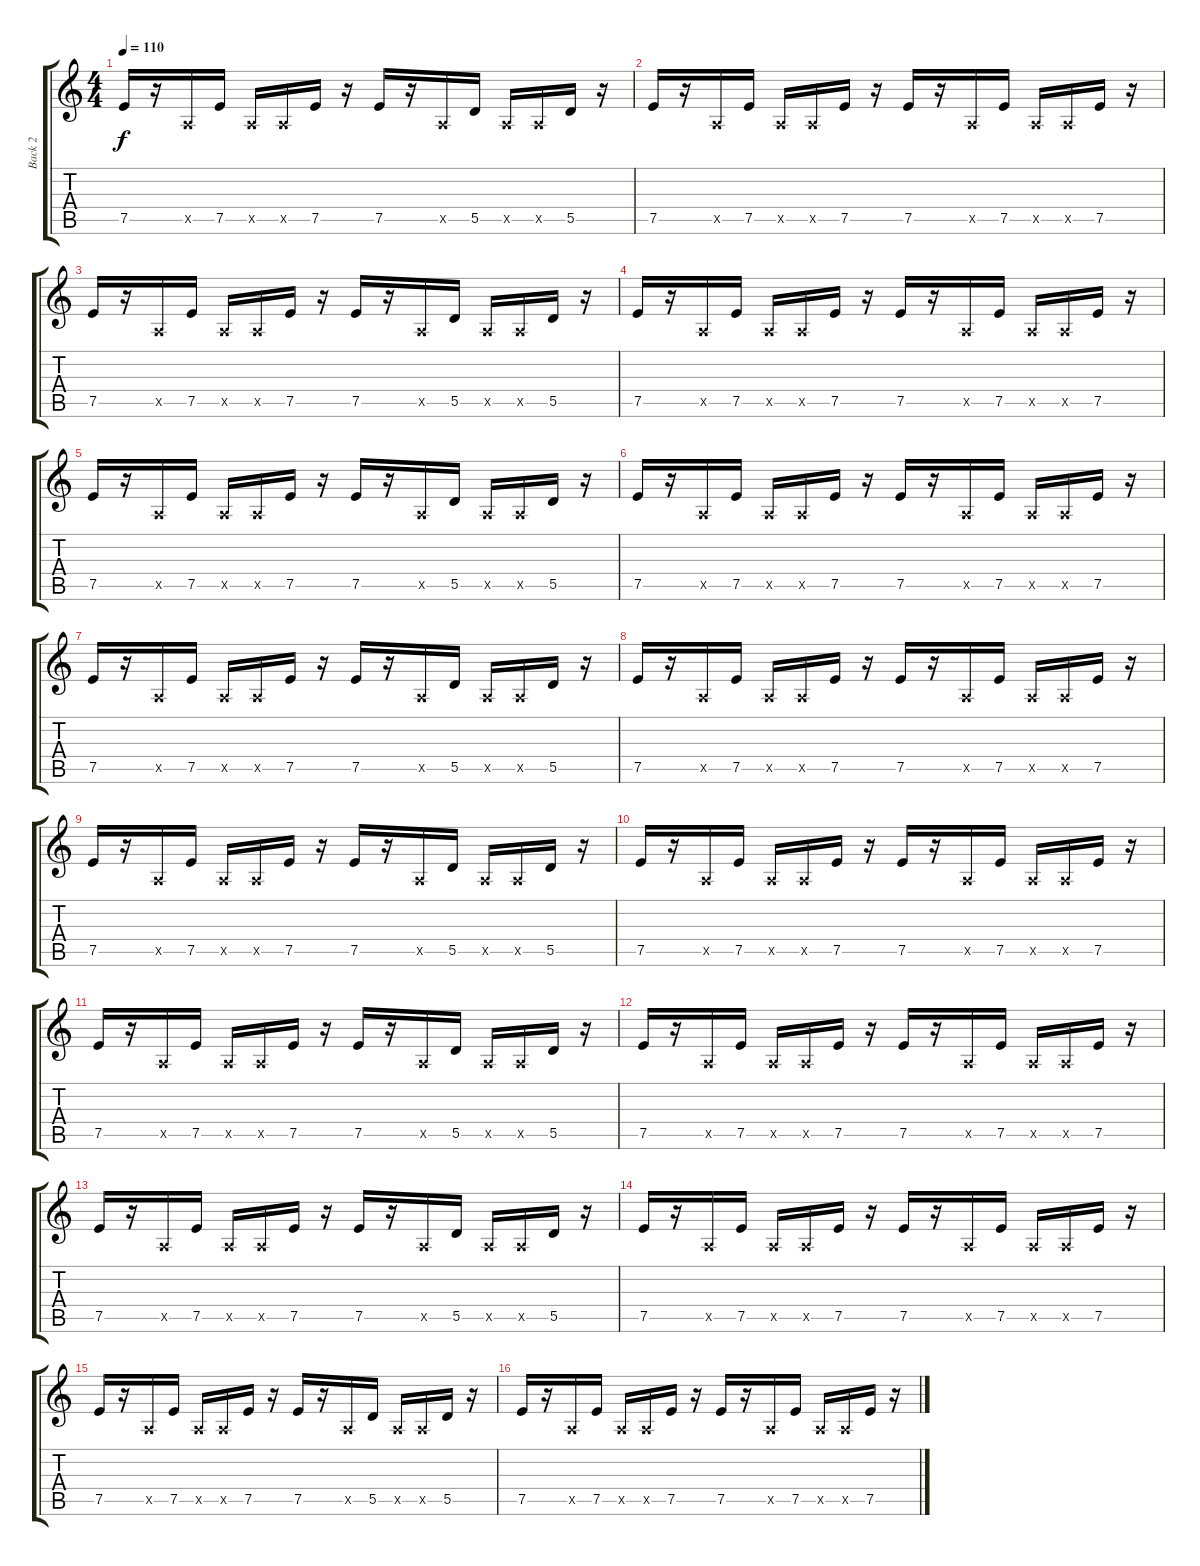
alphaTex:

\track ("Back 2" "Back 2") {instrument distortionguitar}
\staff {score tabs}
\tuning (E4 B3 G3 D3 A2 E2) {hide}
\ts (4 4)
\tempo 110
\clef g2
\ks c
7.5.16{dy f} r.16 0.5{x}.16 7.5.16 0.5{x}.16 0.5{x}.16 7.5.16 r.16 7.5.16 r.16 0.5{x}.16 5.5.16 0.5{x}.16 0.5{x}.16 5.5.16 r.16 |
7.5.16 r.16 0.5{x}.16 7.5.16 0.5{x}.16 0.5{x}.16 7.5.16 r.16 7.5.16 r.16 0.5{x}.16 7.5.16 0.5{x}.16 0.5{x}.16 7.5.16 r.16 |
7.5.16 r.16 0.5{x}.16 7.5.16 0.5{x}.16 0.5{x}.16 7.5.16 r.16 7.5.16 r.16 0.5{x}.16 5.5.16 0.5{x}.16 0.5{x}.16 5.5.16 r.16 |
7.5.16 r.16 0.5{x}.16 7.5.16 0.5{x}.16 0.5{x}.16 7.5.16 r.16 7.5.16 r.16 0.5{x}.16 7.5.16 0.5{x}.16 0.5{x}.16 7.5.16 r.16 |
7.5.16 r.16 0.5{x}.16 7.5.16 0.5{x}.16 0.5{x}.16 7.5.16 r.16 7.5.16 r.16 0.5{x}.16 5.5.16 0.5{x}.16 0.5{x}.16 5.5.16 r.16 |
7.5.16 r.16 0.5{x}.16 7.5.16 0.5{x}.16 0.5{x}.16 7.5.16 r.16 7.5.16 r.16 0.5{x}.16 7.5.16 0.5{x}.16 0.5{x}.16 7.5.16 r.16 |
7.5.16 r.16 0.5{x}.16 7.5.16 0.5{x}.16 0.5{x}.16 7.5.16 r.16 7.5.16 r.16 0.5{x}.16 5.5.16 0.5{x}.16 0.5{x}.16 5.5.16 r.16 |
7.5.16 r.16 0.5{x}.16 7.5.16 0.5{x}.16 0.5{x}.16 7.5.16 r.16 7.5.16 r.16 0.5{x}.16 7.5.16 0.5{x}.16 0.5{x}.16 7.5.16 r.16 |
7.5.16 r.16 0.5{x}.16 7.5.16 0.5{x}.16 0.5{x}.16 7.5.16 r.16 7.5.16 r.16 0.5{x}.16 5.5.16 0.5{x}.16 0.5{x}.16 5.5.16 r.16 |
7.5.16 r.16 0.5{x}.16 7.5.16 0.5{x}.16 0.5{x}.16 7.5.16 r.16 7.5.16 r.16 0.5{x}.16 7.5.16 0.5{x}.16 0.5{x}.16 7.5.16 r.16 |
7.5.16 r.16 0.5{x}.16 7.5.16 0.5{x}.16 0.5{x}.16 7.5.16 r.16 7.5.16 r.16 0.5{x}.16 5.5.16 0.5{x}.16 0.5{x}.16 5.5.16 r.16 |
7.5.16 r.16 0.5{x}.16 7.5.16 0.5{x}.16 0.5{x}.16 7.5.16 r.16 7.5.16 r.16 0.5{x}.16 7.5.16 0.5{x}.16 0.5{x}.16 7.5.16 r.16 |
7.5.16 r.16 0.5{x}.16 7.5.16 0.5{x}.16 0.5{x}.16 7.5.16 r.16 7.5.16 r.16 0.5{x}.16 5.5.16 0.5{x}.16 0.5{x}.16 5.5.16 r.16 |
7.5.16 r.16 0.5{x}.16 7.5.16 0.5{x}.16 0.5{x}.16 7.5.16 r.16 7.5.16 r.16 0.5{x}.16 7.5.16 0.5{x}.16 0.5{x}.16 7.5.16 r.16 |
7.5.16 r.16 0.5{x}.16 7.5.16 0.5{x}.16 0.5{x}.16 7.5.16 r.16 7.5.16 r.16 0.5{x}.16 5.5.16 0.5{x}.16 0.5{x}.16 5.5.16 r.16 |
7.5.16 r.16 0.5{x}.16 7.5.16 0.5{x}.16 0.5{x}.16 7.5.16 r.16 7.5.16 r.16 0.5{x}.16 7.5.16 0.5{x}.16 0.5{x}.16 7.5.16 r.16
